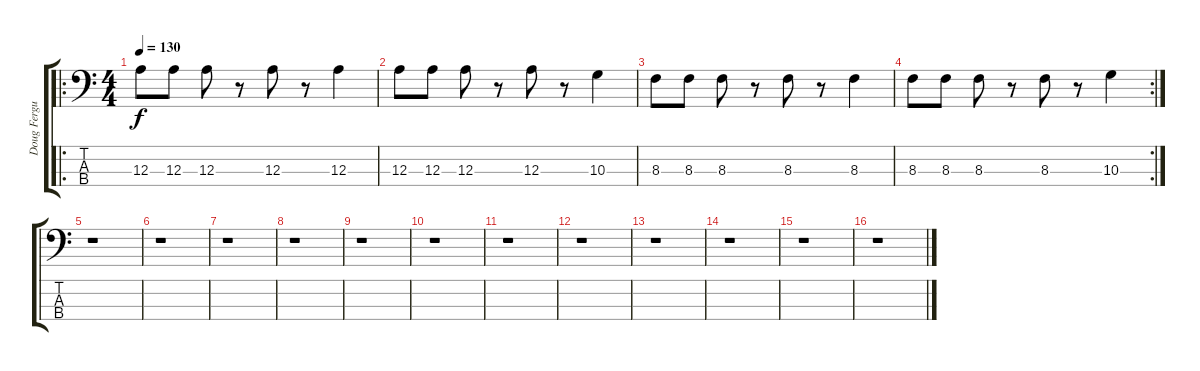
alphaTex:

\track ("Doug Ferguson" "Doug Fergu") {instrument electricbassfinger}
\staff {score tabs}
\tuning (G2 D2 A1 E1) {hide}
\ro
\ts (4 4)
\tempo 130
\clef f4
\ks c
12.3.8{dy f} 12.3.8 12.3.8 r.8 12.3.8 r.8 12.3.4 |
12.3.8 12.3.8 12.3.8 r.8 12.3.8 r.8 10.3.4 |
8.3.8 8.3.8 8.3.8 r.8 8.3.8 r.8 8.3.4 |
\rc 2
8.3.8 8.3.8 8.3.8 r.8 8.3.8 r.8 10.3.4 |
r.1 |
r.1 |
r.1 |
r.1 |
r.1 |
r.1 |
r.1 |
r.1 |
r.1 |
r.1 |
r.1 |
r.1
